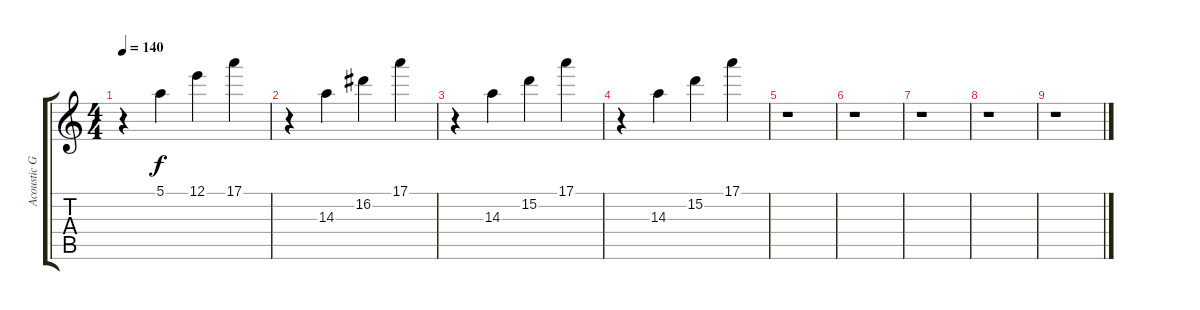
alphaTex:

\track ("Acoustic Guitar (steel)   " "Acoustic G") {instrument acousticguitarsteel}
\staff {score tabs}
\tuning (E4 B3 G3 D3 A2 E2) {hide}
\ts (4 4)
\tempo 140
\clef g2
\ks c
r.4{dy f} 5.1.4 12.1.4 17.1.4 |
r.4 14.3.4 16.2.4 17.1.4 |
r.4 14.3.4 15.2.4 17.1.4 |
r.4 14.3.4 15.2.4 17.1.4 |
r.1 |
r.1 |
r.1 |
r.1 |
r.1
